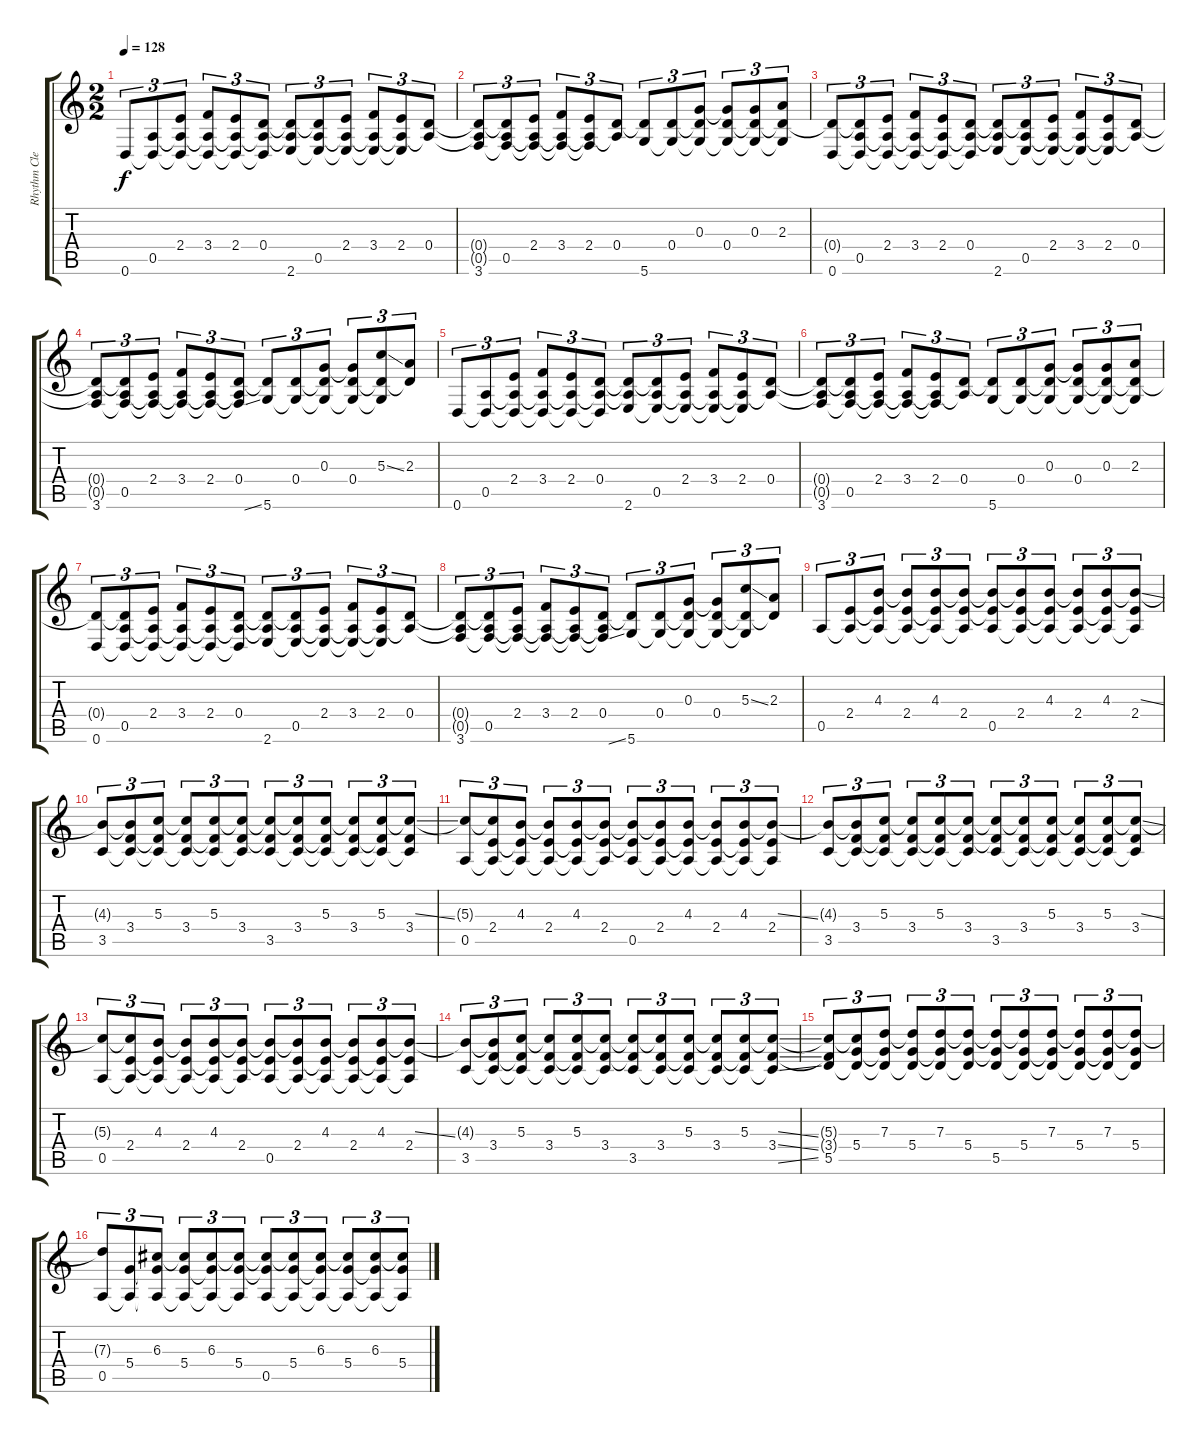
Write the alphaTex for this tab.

\track ("Rhythm Clean (center)" "Rhythm Cle") {instrument acousticguitarsteel}
\staff {score tabs}
\tuning (E4 B3 G3 D3 A2 D2) {hide}
\ts (2 2)
\tempo 128
\clef g2
\ks c
0.6.8{tu (3 2) dy f} (0.5 0.6{t}).8{tu (3 2)} (2.4 0.5{t} 0.6{t}).8{tu (3 2)} (3.4 0.5{t} 0.6{t}).8{tu (3 2)} (2.4 0.5{t} 0.6{t}).8{tu (3 2)} (0.4 0.5{t} 0.6{t}).8{tu (3 2)} (0.4{t} 0.5{t} 2.6).8{tu (3 2)} (0.4{t} 0.5 2.6{t}).8{tu (3 2)} (2.4 0.5{t} 2.6{t}).8{tu (3 2)} (3.4 0.5{t} 2.6{t}).8{tu (3 2)} (2.4 0.5{t} 2.6{t}).8{tu (3 2)} (0.4 0.5{t}).8{tu (3 2)} |
(0.4{t} 0.5{t} 3.6).8{tu (3 2)} (0.4{t} 0.5 3.6{t}).8{tu (3 2)} (2.4 0.5{t} 3.6{t}).8{tu (3 2)} (3.4 0.5{t} 3.6{t}).8{tu (3 2)} (2.4 0.5{t} 3.6{t}).8{tu (3 2)} (0.4 0.5{t}).8{tu (3 2)} (0.4{t} 5.6).8{tu (3 2)} (0.4 5.6{t}).8{tu (3 2)} (0.3 0.4{t} 5.6{t}).8{tu (3 2)} (0.3{t} 0.4 5.6{t}).8{tu (3 2)} (0.3 0.4{t} 5.6{t}).8{tu (3 2)} (2.3 0.4{t} 5.6{t}).8{tu (3 2)} |
(0.4{t} 0.6).8{tu (3 2)} (0.4{t} 0.5 0.6{t}).8{tu (3 2)} (2.4 0.5{t} 0.6{t}).8{tu (3 2)} (3.4 0.5{t} 0.6{t}).8{tu (3 2)} (2.4 0.5{t} 0.6{t}).8{tu (3 2)} (0.4 0.5{t} 0.6{t}).8{tu (3 2)} (0.4{t} 0.5{t} 2.6).8{tu (3 2)} (0.4{t} 0.5 2.6{t}).8{tu (3 2)} (2.4 0.5{t} 2.6{t}).8{tu (3 2)} (3.4 0.5{t} 2.6{t}).8{tu (3 2)} (2.4 0.5{t} 2.6{t}).8{tu (3 2)} (0.4 0.5{t}).8{tu (3 2)} |
(0.4{t} 0.5{t} 3.6).8{tu (3 2)} (0.4{t} 0.5 3.6{t}).8{tu (3 2)} (2.4 0.5{t} 3.6{t}).8{tu (3 2)} (3.4 0.5{t} 3.6{t}).8{tu (3 2)} (2.4 0.5{t} 3.6{t}).8{tu (3 2)} (0.4 0.5{t} 3.6{ss t}).8{tu (3 2)} (0.4{t} 5.6).8{tu (3 2)} (0.4 5.6{t}).8{tu (3 2)} (0.3 0.4{t} 5.6{t}).8{tu (3 2)} (0.3{t} 0.4 5.6{t}).8{tu (3 2)} (5.3{ss} 0.4{t} 5.6{t}).8{tu (3 2)} (2.3 0.4{t}).8{tu (3 2)} |
0.6.8{tu (3 2)} (0.5 0.6{t}).8{tu (3 2)} (2.4 0.5{t} 0.6{t}).8{tu (3 2)} (3.4 0.5{t} 0.6{t}).8{tu (3 2)} (2.4 0.5{t} 0.6{t}).8{tu (3 2)} (0.4 0.5{t} 0.6{t}).8{tu (3 2)} (0.4{t} 0.5{t} 2.6).8{tu (3 2)} (0.4{t} 0.5 2.6{t}).8{tu (3 2)} (2.4 0.5{t} 2.6{t}).8{tu (3 2)} (3.4 0.5{t} 2.6{t}).8{tu (3 2)} (2.4 0.5{t} 2.6{t}).8{tu (3 2)} (0.4 0.5{t}).8{tu (3 2)} |
(0.4{t} 0.5{t} 3.6).8{tu (3 2)} (0.4{t} 0.5 3.6{t}).8{tu (3 2)} (2.4 0.5{t} 3.6{t}).8{tu (3 2)} (3.4 0.5{t} 3.6{t}).8{tu (3 2)} (2.4 0.5{t} 3.6{t}).8{tu (3 2)} (0.4 0.5{t}).8{tu (3 2)} (0.4{t} 5.6).8{tu (3 2)} (0.4 5.6{t}).8{tu (3 2)} (0.3 0.4{t} 5.6{t}).8{tu (3 2)} (0.3{t} 0.4 5.6{t}).8{tu (3 2)} (0.3 0.4{t} 5.6{t}).8{tu (3 2)} (2.3 0.4{t} 5.6{t}).8{tu (3 2)} |
(0.4{t} 0.6).8{tu (3 2)} (0.4{t} 0.5 0.6{t}).8{tu (3 2)} (2.4 0.5{t} 0.6{t}).8{tu (3 2)} (3.4 0.5{t} 0.6{t}).8{tu (3 2)} (2.4 0.5{t} 0.6{t}).8{tu (3 2)} (0.4 0.5{t} 0.6{t}).8{tu (3 2)} (0.4{t} 0.5{t} 2.6).8{tu (3 2)} (0.4{t} 0.5 2.6{t}).8{tu (3 2)} (2.4 0.5{t} 2.6{t}).8{tu (3 2)} (3.4 0.5{t} 2.6{t}).8{tu (3 2)} (2.4 0.5{t} 2.6{t}).8{tu (3 2)} (0.4 0.5{t}).8{tu (3 2)} |
(0.4{t} 0.5{t} 3.6).8{tu (3 2)} (0.4{t} 0.5 3.6{t}).8{tu (3 2)} (2.4 0.5{t} 3.6{t}).8{tu (3 2)} (3.4 0.5{t} 3.6{t}).8{tu (3 2)} (2.4 0.5{t} 3.6{t}).8{tu (3 2)} (0.4 0.5{t} 3.6{ss t}).8{tu (3 2)} (0.4{t} 5.6).8{tu (3 2)} (0.4 5.6{t}).8{tu (3 2)} (0.3 0.4{t} 5.6{t}).8{tu (3 2)} (0.3{t} 0.4 5.6{t}).8{tu (3 2)} (5.3{ss} 0.4{t} 5.6{t}).8{tu (3 2)} (2.3 0.4{t}).8{tu (3 2)} |
0.5.8{tu (3 2)} (2.4 0.5{t}).8{tu (3 2)} (4.3 2.4{t} 0.5{t}).8{tu (3 2)} (4.3{t} 2.4 0.5{t}).8{tu (3 2)} (4.3 2.4{t} 0.5{t}).8{tu (3 2)} (4.3{t} 2.4 0.5{t}).8{tu (3 2)} (4.3{t} 2.4{t} 0.5).8{tu (3 2)} (4.3{t} 2.4 0.5{t}).8{tu (3 2)} (4.3 2.4{t} 0.5{t}).8{tu (3 2)} (4.3{t} 2.4 0.5{t}).8{tu (3 2)} (4.3 2.4{t} 0.5{t}).8{tu (3 2)} (4.3{ss t} 2.4 0.5{t}).8{tu (3 2)} |
(4.3{t} 3.5).8{tu (3 2)} (4.3{t} 3.4 3.5{t}).8{tu (3 2)} (5.3 3.4{t} 3.5{t}).8{tu (3 2)} (5.3{t} 3.4 3.5{t}).8{tu (3 2)} (5.3 3.4{t} 3.5{t}).8{tu (3 2)} (5.3{t} 3.4 3.5{t}).8{tu (3 2)} (5.3{t} 3.4{t} 3.5).8{tu (3 2)} (5.3{t} 3.4 3.5{t}).8{tu (3 2)} (5.3 3.4{t} 3.5{t}).8{tu (3 2)} (5.3{t} 3.4 3.5{t}).8{tu (3 2)} (5.3 3.4{t} 3.5{t}).8{tu (3 2)} (5.3{ss t} 3.4 3.5{t}).8{tu (3 2)} |
(5.3{t} 0.5).8{tu (3 2)} (5.3{t} 2.4 0.5{t}).8{tu (3 2)} (4.3 2.4{t} 0.5{t}).8{tu (3 2)} (4.3{t} 2.4 0.5{t}).8{tu (3 2)} (4.3 2.4{t} 0.5{t}).8{tu (3 2)} (4.3{t} 2.4 0.5{t}).8{tu (3 2)} (4.3{t} 2.4{t} 0.5).8{tu (3 2)} (4.3{t} 2.4 0.5{t}).8{tu (3 2)} (4.3 2.4{t} 0.5{t}).8{tu (3 2)} (4.3{t} 2.4 0.5{t}).8{tu (3 2)} (4.3 2.4{t} 0.5{t}).8{tu (3 2)} (4.3{ss t} 2.4 0.5{t}).8{tu (3 2)} |
(4.3{t} 3.5).8{tu (3 2)} (4.3{t} 3.4 3.5{t}).8{tu (3 2)} (5.3 3.4{t} 3.5{t}).8{tu (3 2)} (5.3{t} 3.4 3.5{t}).8{tu (3 2)} (5.3 3.4{t} 3.5{t}).8{tu (3 2)} (5.3{t} 3.4 3.5{t}).8{tu (3 2)} (5.3{t} 3.4{t} 3.5).8{tu (3 2)} (5.3{t} 3.4 3.5{t}).8{tu (3 2)} (5.3 3.4{t} 3.5{t}).8{tu (3 2)} (5.3{t} 3.4 3.5{t}).8{tu (3 2)} (5.3 3.4{t} 3.5{t}).8{tu (3 2)} (5.3{ss t} 3.4 3.5{t}).8{tu (3 2)} |
(5.3{t} 0.5).8{tu (3 2)} (5.3{t} 2.4 0.5{t}).8{tu (3 2)} (4.3 2.4{t} 0.5{t}).8{tu (3 2)} (4.3{t} 2.4 0.5{t}).8{tu (3 2)} (4.3 2.4{t} 0.5{t}).8{tu (3 2)} (4.3{t} 2.4 0.5{t}).8{tu (3 2)} (4.3{t} 2.4{t} 0.5).8{tu (3 2)} (4.3{t} 2.4 0.5{t}).8{tu (3 2)} (4.3 2.4{t} 0.5{t}).8{tu (3 2)} (4.3{t} 2.4 0.5{t}).8{tu (3 2)} (4.3 2.4{t} 0.5{t}).8{tu (3 2)} (4.3{ss t} 2.4 0.5{t}).8{tu (3 2)} |
(4.3{t} 3.5).8{tu (3 2)} (4.3{t} 3.4 3.5{t}).8{tu (3 2)} (5.3 3.4{t} 3.5{t}).8{tu (3 2)} (5.3{t} 3.4 3.5{t}).8{tu (3 2)} (5.3 3.4{t} 3.5{t}).8{tu (3 2)} (5.3{t} 3.4 3.5{t}).8{tu (3 2)} (5.3{t} 3.4{t} 3.5).8{tu (3 2)} (5.3{t} 3.4 3.5{t}).8{tu (3 2)} (5.3 3.4{t} 3.5{t}).8{tu (3 2)} (5.3{t} 3.4 3.5{t}).8{tu (3 2)} (5.3 3.4{t} 3.5{t}).8{tu (3 2)} (5.3{ss t} 3.4{ss} 3.5{ss t}).8{tu (3 2)} |
(5.3{t} 3.4{t} 5.5).8{tu (3 2)} (5.3{t} 5.4 5.5{t}).8{tu (3 2)} (7.3 5.4{t} 5.5{t}).8{tu (3 2)} (7.3{t} 5.4 5.5{t}).8{tu (3 2)} (7.3 5.4{t} 5.5{t}).8{tu (3 2)} (7.3{t} 5.4 5.5{t}).8{tu (3 2)} (7.3{t} 5.4{t} 5.5).8{tu (3 2)} (7.3{t} 5.4 5.5{t}).8{tu (3 2)} (7.3 5.4{t} 5.5{t}).8{tu (3 2)} (7.3{t} 5.4 5.5{t}).8{tu (3 2)} (7.3 5.4{t} 5.5{t}).8{tu (3 2)} (7.3{t} 5.4 5.5{t}).8{tu (3 2)} |
(7.3{t} 0.5).8{tu (3 2)} (5.4 0.5{t}).8{tu (3 2)} (6.3 5.4{t} 0.5{t}).8{tu (3 2)} (6.3{t} 5.4 0.5{t}).8{tu (3 2)} (6.3 5.4{t} 0.5{t}).8{tu (3 2)} (6.3{t} 5.4 0.5{t}).8{tu (3 2)} (6.3{t} 5.4{t} 0.5).8{tu (3 2)} (6.3{t} 5.4 0.5{t}).8{tu (3 2)} (6.3 5.4{t} 0.5{t}).8{tu (3 2)} (6.3{t} 5.4 0.5{t}).8{tu (3 2)} (6.3 5.4{t} 0.5{t}).8{tu (3 2)} (6.3{t} 5.4 0.5{t}).8{tu (3 2)}
